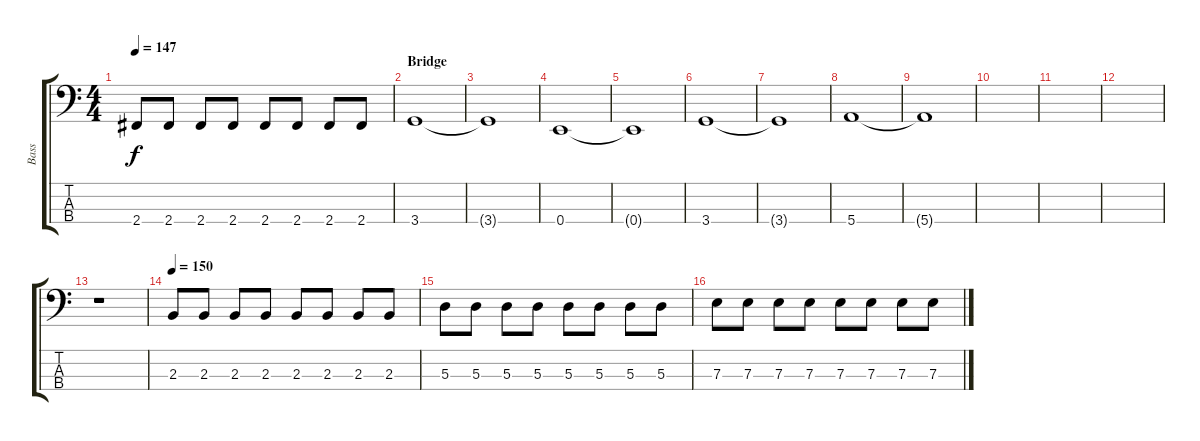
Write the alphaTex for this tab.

\track ("Bass" "Bass") {instrument electricbassfinger}
\staff {score tabs}
\tuning (G2 D2 A1 E1) {hide}
\ts (4 4)
\tempo 147
\clef f4
\ks c
2.4.8{dy f} 2.4.8 2.4.8 2.4.8 2.4.8 2.4.8 2.4.8 2.4.8 |
\section ("" "Bridge")
3.4.1 |
3.4{t}.1 |
0.4.1 |
0.4{t}.1 |
3.4.1 |
3.4{t}.1 |
5.4.1 |
5.4{t}.1 |
|
|
|
r.1 |
\tempo 150
2.3.8 2.3.8 2.3.8 2.3.8 2.3.8 2.3.8 2.3.8 2.3.8 |
5.3.8 5.3.8 5.3.8 5.3.8 5.3.8 5.3.8 5.3.8 5.3.8 |
7.3.8 7.3.8 7.3.8 7.3.8 7.3.8 7.3.8 7.3.8 7.3.8
